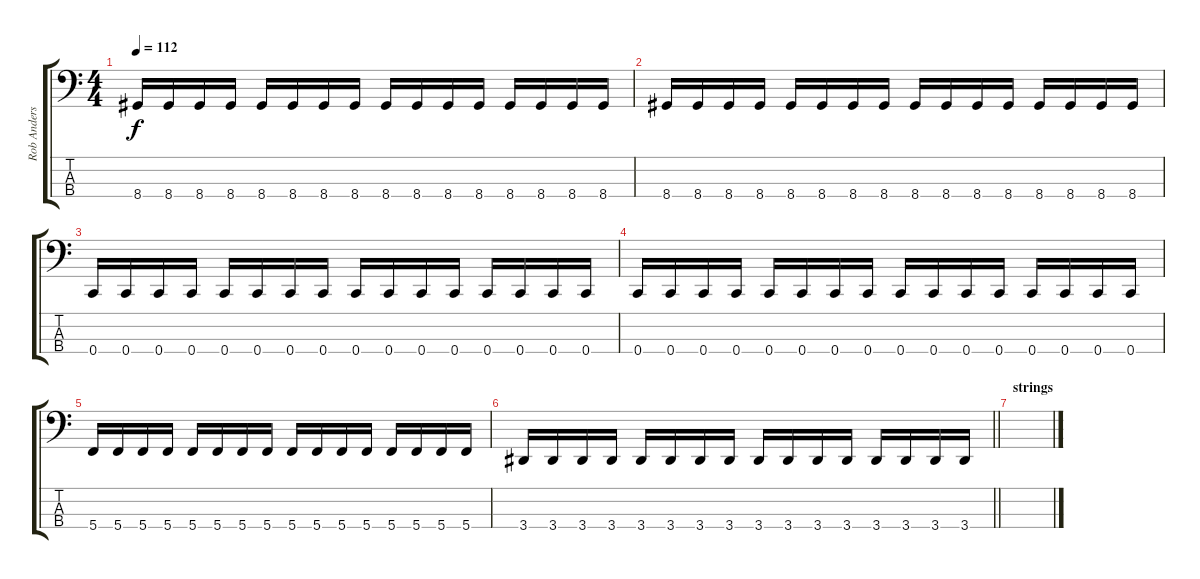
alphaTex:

\track ("Rob Anderson" "Rob Anders") {instrument electricbasspick}
\staff {score tabs}
\tuning (F2 C2 G1 C1) {hide}
\ts (4 4)
\tempo 112
\clef f4
\ks c
8.4.16{dy f} 8.4.16 8.4.16 8.4.16 8.4.16 8.4.16 8.4.16 8.4.16 8.4.16 8.4.16 8.4.16 8.4.16 8.4.16 8.4.16 8.4.16 8.4.16 |
8.4.16 8.4.16 8.4.16 8.4.16 8.4.16 8.4.16 8.4.16 8.4.16 8.4.16 8.4.16 8.4.16 8.4.16 8.4.16 8.4.16 8.4.16 8.4.16 |
0.4.16{volume 4} 0.4.16 0.4.16 0.4.16 0.4.16 0.4.16 0.4.16 0.4.16 0.4.16 0.4.16 0.4.16 0.4.16 0.4.16 0.4.16 0.4.16 0.4.16 |
0.4.16 0.4.16 0.4.16 0.4.16 0.4.16 0.4.16 0.4.16 0.4.16 0.4.16 0.4.16 0.4.16 0.4.16 0.4.16 0.4.16 0.4.16 0.4.16 |
5.4.16 5.4.16 5.4.16 5.4.16 5.4.16 5.4.16 5.4.16 5.4.16 5.4.16 5.4.16 5.4.16 5.4.16 5.4.16 5.4.16 5.4.16 5.4.16 |
\barLineRight lightlight
3.4.16 3.4.16 3.4.16 3.4.16 3.4.16 3.4.16 3.4.16 3.4.16 3.4.16 3.4.16 3.4.16 3.4.16 3.4.16 3.4.16 3.4.16 3.4.16 |
\section ("" "strings")
